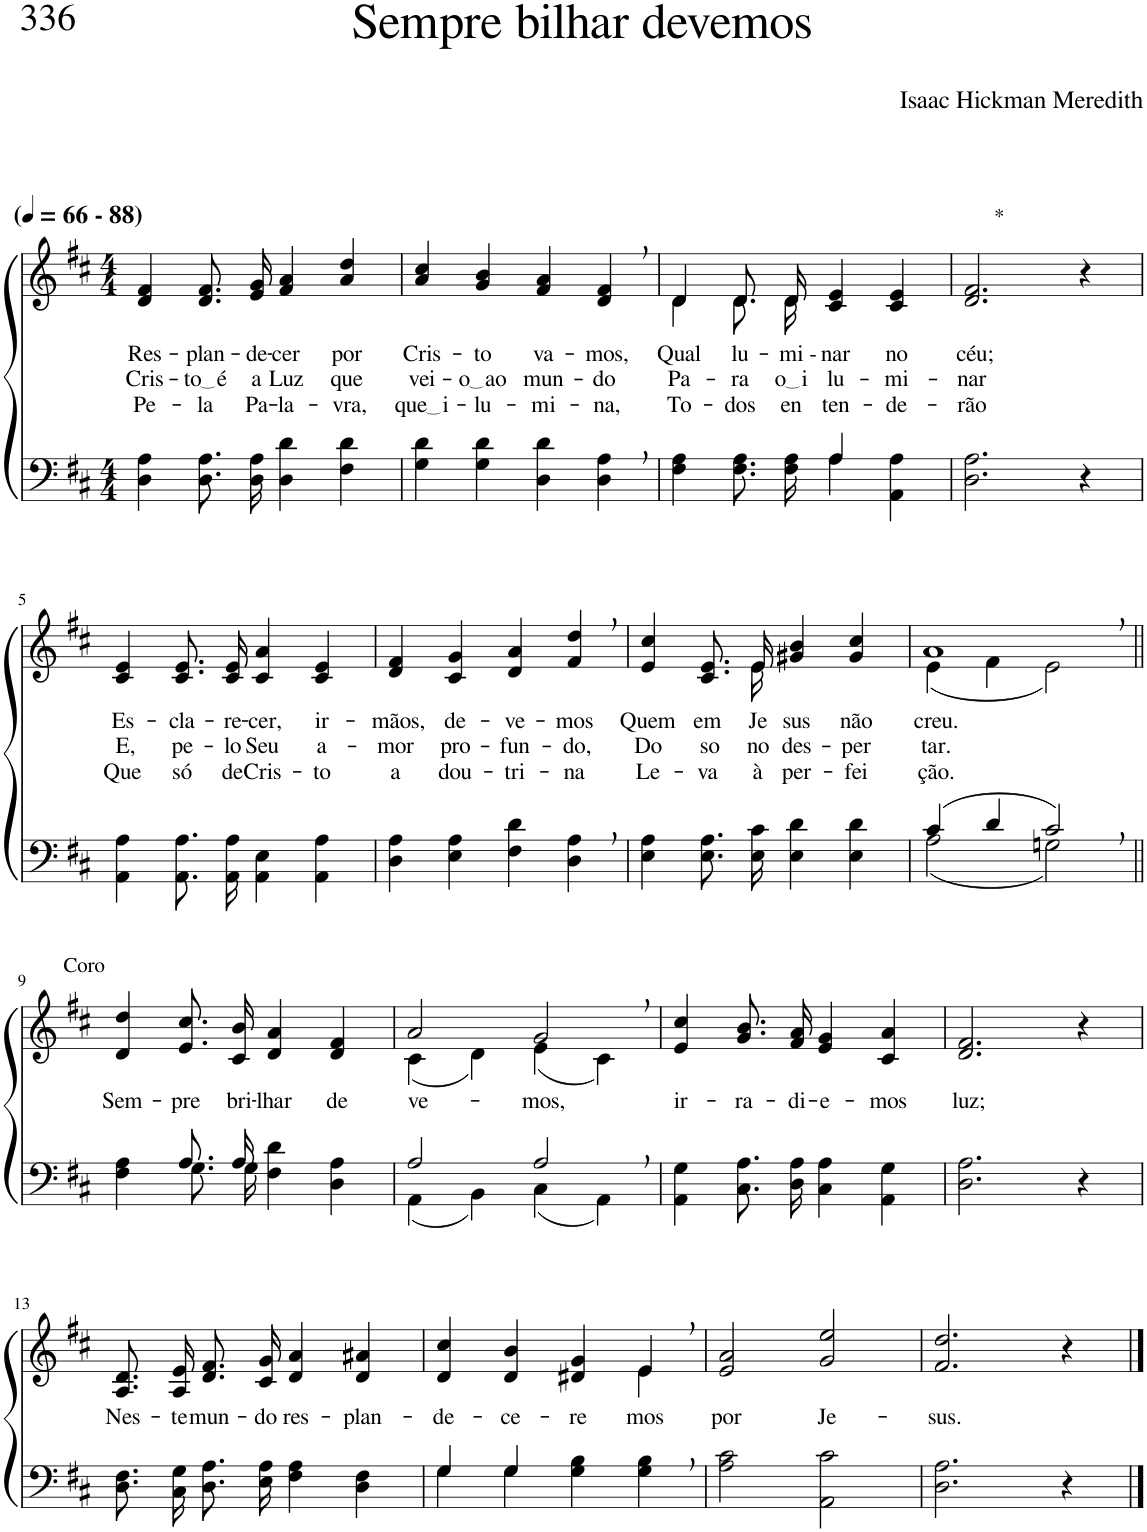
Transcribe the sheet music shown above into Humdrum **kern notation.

**kern	**kern	**text	**text	**text
*part2	*part1	*part1	*part1	*part1
*staff2	*staff1	*staff1	*staff1	*staff1
*I"Parte III e IV	*I"Parte I e II	*	*	*
*clefF4	*clefG2	*	*	*
*k[f#c#]	*k[f#c#]	*	*	*
*M4/4	*M4/4	*	*	*
*MM66	*MM66	*	*	*
=1	=1	=1	=1	=1
!	!LO:TX:a:B:t=(	!	!	!
!	!LO:TX:a:B:t=- 88)	!	!	!
!	!	!LO:LY:b	!LO:LY:b	!LO:LY:b
4D\ 4A\	4d/ 4f#/	Res-	Cris-	Pe-
!	!	!LO:LY:b	!LO:LY:b	!LO:LY:b
8.D\ 8.A\L	8.d/ 8.f#/L	-plan-	to é	-la
!	!	!LO:LY:b	!LO:LY:b	!LO:LY:b
16D\ 16A\Jk	16e/ 16g/Jk	-de-	a	-Pa-
!	!	!LO:LY:b	!LO:LY:b	!LO:LY:b
4D\ 4d\	4f#/ 4a/	-cer	Luz	-la-
!	!	!LO:LY:b	!LO:LY:b	!LO:LY:b
4F#\ 4d\	4a/ 4dd/	por	que	-vra,
=2	=2	=2	=2	=2
!	!	!LO:LY:b	!LO:LY:b	!LO:LY:b
4G\ 4d\	4a/ 4cc#/	Cris-	vei-	que i
!	!	!LO:LY:b	!LO:LY:b	!LO:LY:b
4G\ 4d\	4g/ 4b/	-to	o ao	-lu-
!	!	!LO:LY:b	!LO:LY:b	!LO:LY:b
4D\ 4d\	4f#/ 4a/	va-	mun-	-mi-
!	!	!LO:LY:b	!LO:LY:b	!LO:LY:b
4D\, 4A\,	4d/, 4f#/,	-mos,	-do	-na,
=3	=3	=3	=3	=3
*^	*	*	*	*
!	!	!	!LO:LY:b	!LO:LY:b	!LO:LY:b
*	*	*^	*	*	*
2ryy	4F#\ 4A\	4d\	4d/	Qual	Pa-	To-
!	!	!	!	!LO:LY:b	!LO:LY:b	!LO:LY:b
.	8.F#\ 8.A\L	8.d\L	8.d/L	lu-	-ra	-dos
!	!	!	!	!LO:LY:b	!LO:LY:b	!LO:LY:b
.	16F#\ 16A\Jk	16d\Jk	16d/Jk	-mi --	o i	en-
!	!	!	!	!LO:LY:b	!LO:LY:b	!LO:LY:b
4A/	4A\	2ryy	4c#/ 4e/	-nar	-lu-	-ten-
!	!	!	!	!LO:LY:b	!LO:LY:b	!LO:LY:b
4ryy	4AA\ 4A\	.	4c#/ 4e/	no	-mi-	-de-
=4	=4	=4	=4	=4	=4	=4
!	!	!LO:TX:a:t=*	!	!	!	!
!	!	!	!	!LO:LY:b	!LO:LY:b	!LO:LY:b
*v	*v	*	*	*	*	*
*	*v	*v	*	*	*
2.D\ 2.A\	2.d/ 2.f#/	-céu;	-nar	-rão
4r	4r	.	.	.
!!LO:LB:g=z
=5	=5	=5	=5	=5
!	!	!LO:LY:b	!LO:LY:b	!LO:LY:b
4AA\ 4A\	4c#/ 4e/	Es-	E,	Que
!	!	!LO:LY:b	!LO:LY:b	!LO:LY:b
8.AA\ 8.A\L	8.c#/ 8.e/L	-cla-	pe-	só
!	!	!LO:LY:b	!LO:LY:b	!LO:LY:b
16AA\ 16A\Jk	16c#/ 16e/Jk	-re-	-lo	de
!	!	!LO:LY:b	!LO:LY:b	!LO:LY:b
4AA\ 4E\	4c#/ 4a/	-cer,	Seu	Cris-
!	!	!LO:LY:b	!LO:LY:b	!LO:LY:b
4AA\ 4A\	4c#/ 4e/	ir-	a-	-to
=6	=6	=6	=6	=6
!	!	!LO:LY:b	!LO:LY:b	!LO:LY:b
4D\ 4A\	4d/ 4f#/	-mãos,	-mor	a
!	!	!LO:LY:b	!LO:LY:b	!LO:LY:b
4E\ 4A\	4c#/ 4g/	de-	pro-	dou-
!	!	!LO:LY:b	!LO:LY:b	!LO:LY:b
4F#\ 4d\	4d/ 4a/	-ve-	-fun-	-tri-
!	!	!LO:LY:b	!LO:LY:b	!LO:LY:b
4D\, 4A\,	4f#/, 4dd/,	-mos	-do,	-na
=7	=7	=7	=7	=7
!	!	!LO:LY:b	!LO:LY:b	!LO:LY:b
*	*^	*	*	*
4E\ 4A\	4e/ 4cc#/	4..ryy	Quem	Do	Le-
!	!	!	!LO:LY:b	!LO:LY:b	!LO:LY:b
8.E\ 8.A\L	8.c#/ 8.e/L	.	em	so-	-va
!	!	!	!LO:LY:b	!LO:LY:b	!LO:LY:b
16E\ 16c#\Jk	16e/Jk	16e\	Je-	-no	à
!	!	!	!LO:LY:b	!LO:LY:b	!LO:LY:b
4E\ 4d\	4g#X/ 4b/	2ryy	-sus	des-	per-
!	!	!	!LO:LY:b	!LO:LY:b	!LO:LY:b
4E\ 4d\	4g#/ 4cc#/	.	não	-per-	-fei-
=8	=8	=8	=8	=8	=8
*^	*	*	*	*	*
!	!	!	!	!LO:LY:b	!LO:LY:b	!LO:LY:b
(4c#/	(2A\	1a,	(4e\	creu.	-tar.	-ção.
4d/	.	.	4f#\	.	.	.
2c#,/)	2Gn\)	.	2e\)	.	.	.
!!LO:LB:g=z
=9||	=9||	=9||	=9||	=9||	=9||	=9||
!	!	!LO:TX:a:t=Coro	!	!	!	!
!	!	!	!	!LO:LY:b	!	!
*	*	*v	*v	*	*	*
4ryy	4F#\ 4A\	4d/ 4dd/	Sem-	.	.
!	!	!	!LO:LY:b	!	!
8.A/L	8.G\L	8.e/ 8.cc#/L	-pre	.	.
!	!	!	!LO:LY:b	!	!
16A/Jk	16G\Jk	16c#/ 16b/Jk	bri-	.	.
!	!	!	!LO:LY:b	!	!
2ryy	4F#\ 4d\	4d/ 4a/	-lhar	.	.
!	!	!	!LO:LY:b	!	!
.	4D\ 4A\	4d/ 4f#/	de-	.	.
=10	=10	=10	=10	=10	=10
*	*	*^	*	*	*
!	!	!	!	!LO:LY:b	!	!
2A/	(4AA\	2a/	(4c#\	-ve-	.	.
.	4BB\)	.	4d\)	.	.	.
!	!	!	!	!LO:LY:b	!	!
2A,/	(4C#\	2g,/	(4e\	-mos,	.	.
.	4AA\)	.	4c#\)	.	.	.
=11	=11	=11	=11	=11	=11	=11
!	!	!	!	!LO:LY:b	!	!
*v	*v	*	*	*	*	*
*	*v	*v	*	*	*
4AA\ 4G\	4e/ 4cc#/	ir-	.	.
!	!	!LO:LY:b	!	!
8.C#\ 8.A\L	8.g/ 8.b/L	-ra-	.	.
!	!	!LO:LY:b	!	!
16D\ 16A\Jk	16f#/ 16a/Jk	-di-	.	.
!	!	!LO:LY:b	!	!
4C#\ 4A\	4e/ 4g/	-e-	.	.
!	!	!LO:LY:b	!	!
4AA\ 4G\	4c#/ 4a/	-mos	.	.
=12	=12	=12	=12	=12
!	!	!LO:LY:b	!	!
2.D\ 2.A\	2.d/ 2.f#/	luz;	.	.
4r	4r	.	.	.
!!LO:LB:g=z
=13	=13	=13	=13	=13
!	!	!LO:LY:b	!	!
8.D\ 8.F#\L	8.A/ 8.d/L	Nes-	.	.
!	!	!LO:LY:b	!	!
16C#\ 16G\Jk	16A/ 16e/Jk	-te	.	.
!	!	!LO:LY:b	!	!
8.D\ 8.A\L	8.d/ 8.f#/L	mun-	.	.
!	!	!LO:LY:b	!	!
16E\ 16A\Jk	16c#/ 16g/Jk	-do	.	.
!	!	!LO:LY:b	!	!
4F#\ 4A\	4d/ 4a/	res-	.	.
!	!	!LO:LY:b	!	!
4D\ 4F#\	4d/ 4a#X/	-plan-	.	.
=14	=14	=14	=14	=14
*^	*	*	*	*
!	!	!	!LO:LY:b	!	!
*	*	*^	*	*	*
4G\	4G/	4d/ 4cc#/	2.ryy	-de-	.	.
!	!	!	!	!LO:LY:b	!	!
4G\	4G/	4d/ 4b/	.	-ce-	.	.
!	!	!	!	!LO:LY:b	!	!
4G\ 4B\	2ryy	4d#X/ 4g/	.	-re-	.	.
!	!	!	!	!LO:LY:b	!	!
4G\, 4B\,	.	4e,/	4e\	-mos	.	.
*v	*v	*	*	*	*	*
=15	=15	=15	=15	=15	=15
!	!	!	!LO:LY:b	!	!
*	*v	*v	*	*	*
2A\ 2c#\	2e/ 2a/	por	.	.
!	!	!LO:LY:b	!	!
2AA\ 2c#\	2g/ 2ee/	Je-	.	.
=16	=16	=16	=16	=16
!	!	!LO:LY:b	!	!
2.D\ 2.A\	2.f#/ 2.dd/	-sus.	.	.
4r	4r	.	.	.
==	==	==	==	==
*-	*-	*-	*-	*-
